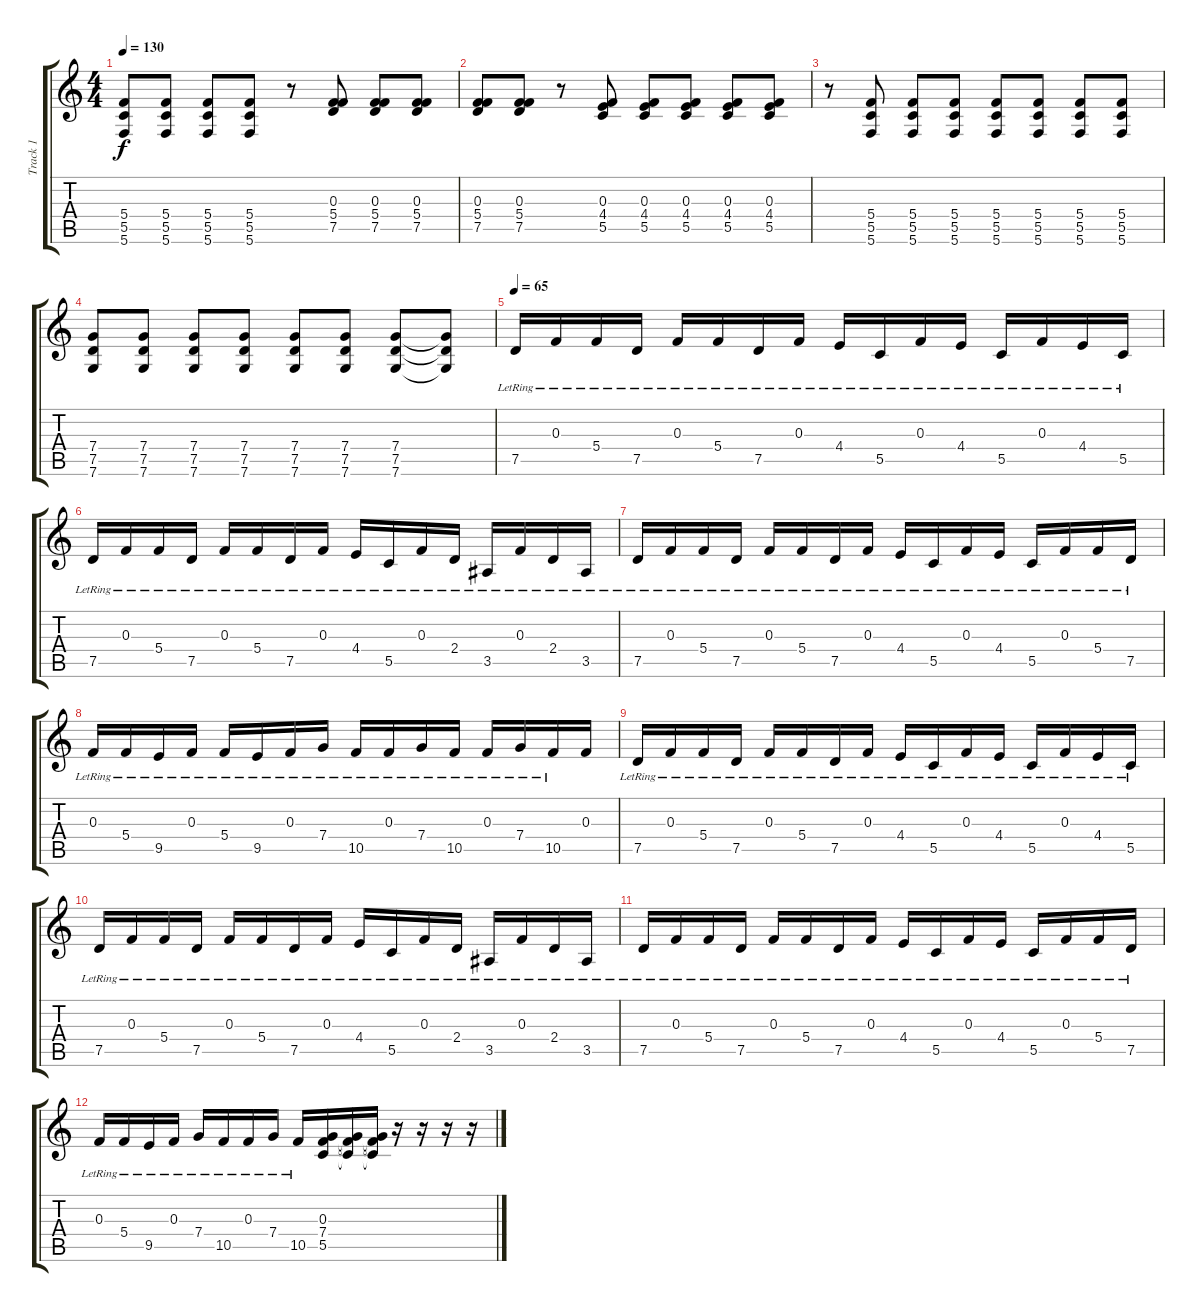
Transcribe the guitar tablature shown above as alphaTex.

\track ("Track 1" "Track 1") {instrument overdrivenguitar}
\staff {score tabs}
\tuning (D4 A3 F3 C3 G2 C2) {hide}
\ts (4 4)
\tempo 130
\clef g2
\ks c
(5.4 5.5 5.6).8{dy f} (5.4 5.5 5.6).8 (5.4 5.5 5.6).8 (5.4 5.5 5.6).8 r.8 (0.3 5.4 7.5).8{instrument overdrivenguitar} (0.3 5.4 7.5).8 (0.3 5.4 7.5).8 |
(0.3 5.4 7.5).8 (0.3 5.4 7.5).8 r.8 (0.3 4.4 5.5).8 (0.3 4.4 5.5).8 (0.3 4.4 5.5).8 (0.3 4.4 5.5).8 (0.3 4.4 5.5).8 |
r.8 (5.4 5.5 5.6).8 (5.4 5.5 5.6).8 (5.4 5.5 5.6).8 (5.4 5.5 5.6).8 (5.4 5.5 5.6).8 (5.4 5.5 5.6).8 (5.4 5.5 5.6).8 |
(7.4 7.5 7.6).8 (7.4 7.5 7.6).8 (7.4 7.5 7.6).8 (7.4 7.5 7.6).8 (7.4 7.5 7.6).8 (7.4 7.5 7.6).8 (7.4 7.5 7.6).8 (7.4{t} 7.5{t} 7.6{t}).8 |
\tempo 65
7.5{lr}.16{instrument overdrivenguitar} 0.3{lr}.16 5.4{lr}.16 7.5{lr}.16 0.3{lr}.16 5.4{lr}.16 7.5{lr}.16 0.3{lr}.16 4.4{lr}.16 5.5{lr}.16 0.3{lr}.16 4.4{lr}.16 5.5{lr}.16 0.3{lr}.16 4.4{lr}.16 5.5{lr}.16 |
7.5{lr}.16 0.3{lr}.16 5.4{lr}.16 7.5{lr}.16 0.3{lr}.16 5.4{lr}.16 7.5{lr}.16 0.3{lr}.16 4.4{lr}.16 5.5{lr}.16 0.3{lr}.16 2.4{lr}.16 3.5{lr}.16 0.3{lr}.16 2.4{lr}.16 3.5{lr}.16 |
7.5{lr}.16 0.3{lr}.16 5.4{lr}.16 7.5{lr}.16 0.3{lr}.16 5.4{lr}.16 7.5{lr}.16 0.3{lr}.16 4.4{lr}.16 5.5{lr}.16 0.3{lr}.16 4.4{lr}.16 5.5{lr}.16 0.3{lr}.16 5.4{lr}.16 7.5{lr}.16 |
0.3{lr}.16 5.4{lr}.16 9.5{lr}.16 0.3{lr}.16 5.4{lr}.16 9.5{lr}.16 0.3{lr}.16 7.4{lr}.16 10.5{lr}.16 0.3{lr}.16 7.4{lr}.16 10.5{lr}.16 0.3{lr}.16 7.4{lr}.16 10.5{lr}.16 0.3.16 |
7.5{lr}.16 0.3{lr}.16 5.4{lr}.16 7.5{lr}.16 0.3{lr}.16 5.4{lr}.16 7.5{lr}.16 0.3{lr}.16 4.4{lr}.16 5.5{lr}.16 0.3{lr}.16 4.4{lr}.16 5.5{lr}.16 0.3{lr}.16 4.4{lr}.16 5.5{lr}.16 |
7.5{lr}.16 0.3{lr}.16 5.4{lr}.16 7.5{lr}.16 0.3{lr}.16 5.4{lr}.16 7.5{lr}.16 0.3{lr}.16 4.4{lr}.16 5.5{lr}.16 0.3{lr}.16 2.4{lr}.16 3.5{lr}.16 0.3{lr}.16 2.4{lr}.16 3.5{lr}.16 |
7.5{lr}.16 0.3{lr}.16 5.4{lr}.16 7.5{lr}.16 0.3{lr}.16 5.4{lr}.16 7.5{lr}.16 0.3{lr}.16 4.4{lr}.16 5.5{lr}.16 0.3{lr}.16 4.4{lr}.16 5.5{lr}.16 0.3{lr}.16 5.4{lr}.16 7.5{lr}.16 |
0.3{lr}.16 5.4{lr}.16 9.5{lr}.16 0.3{lr}.16 7.4{lr}.16 10.5{lr}.16 0.3{lr}.16 7.4{lr}.16 10.5{lr}.16 (0.3 7.4 5.5).16 (0.3{t} 7.4{t} 5.5{t}).16 (0.3{t} 7.4{t} 5.5{t}).16 r.16 r.16 r.16 r.16
